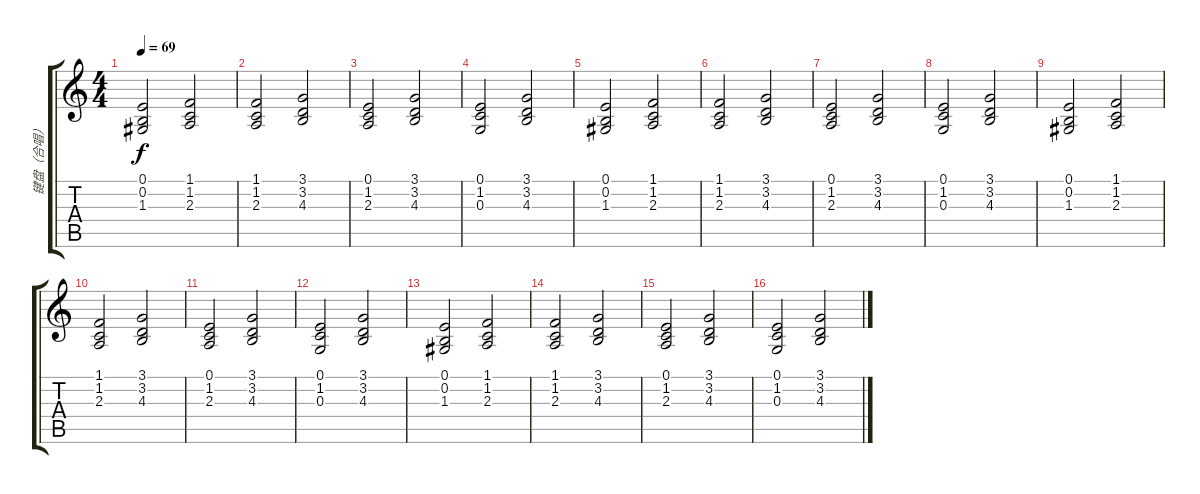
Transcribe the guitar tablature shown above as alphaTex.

\track ("键盘（合唱）" "键盘（合唱）") {instrument fx4atmosphere}
\staff {score tabs}
\tuning (E4 B3 G3 D3 A2 E2) {hide}
\ts (4 4)
\tempo 69
\clef g2
\ks c
(0.1 0.2 1.3).2{dy f} (1.1 1.2 2.3).2 |
(1.1 1.2 2.3).2 (3.1 3.2 4.3).2 |
(0.1 1.2 2.3).2 (3.1 3.2 4.3).2 |
(0.1 1.2 0.3).2 (3.1 3.2 4.3).2 |
(0.1 0.2 1.3).2 (1.1 1.2 2.3).2 |
(1.1 1.2 2.3).2 (3.1 3.2 4.3).2 |
(0.1 1.2 2.3).2 (3.1 3.2 4.3).2 |
(0.1 1.2 0.3).2 (3.1 3.2 4.3).2 |
(0.1 0.2 1.3).2 (1.1 1.2 2.3).2 |
(1.1 1.2 2.3).2 (3.1 3.2 4.3).2 |
(0.1 1.2 2.3).2 (3.1 3.2 4.3).2 |
(0.1 1.2 0.3).2 (3.1 3.2 4.3).2 |
(0.1 0.2 1.3).2 (1.1 1.2 2.3).2 |
(1.1 1.2 2.3).2 (3.1 3.2 4.3).2 |
(0.1 1.2 2.3).2 (3.1 3.2 4.3).2 |
(0.1 1.2 0.3).2 (3.1 3.2 4.3).2
